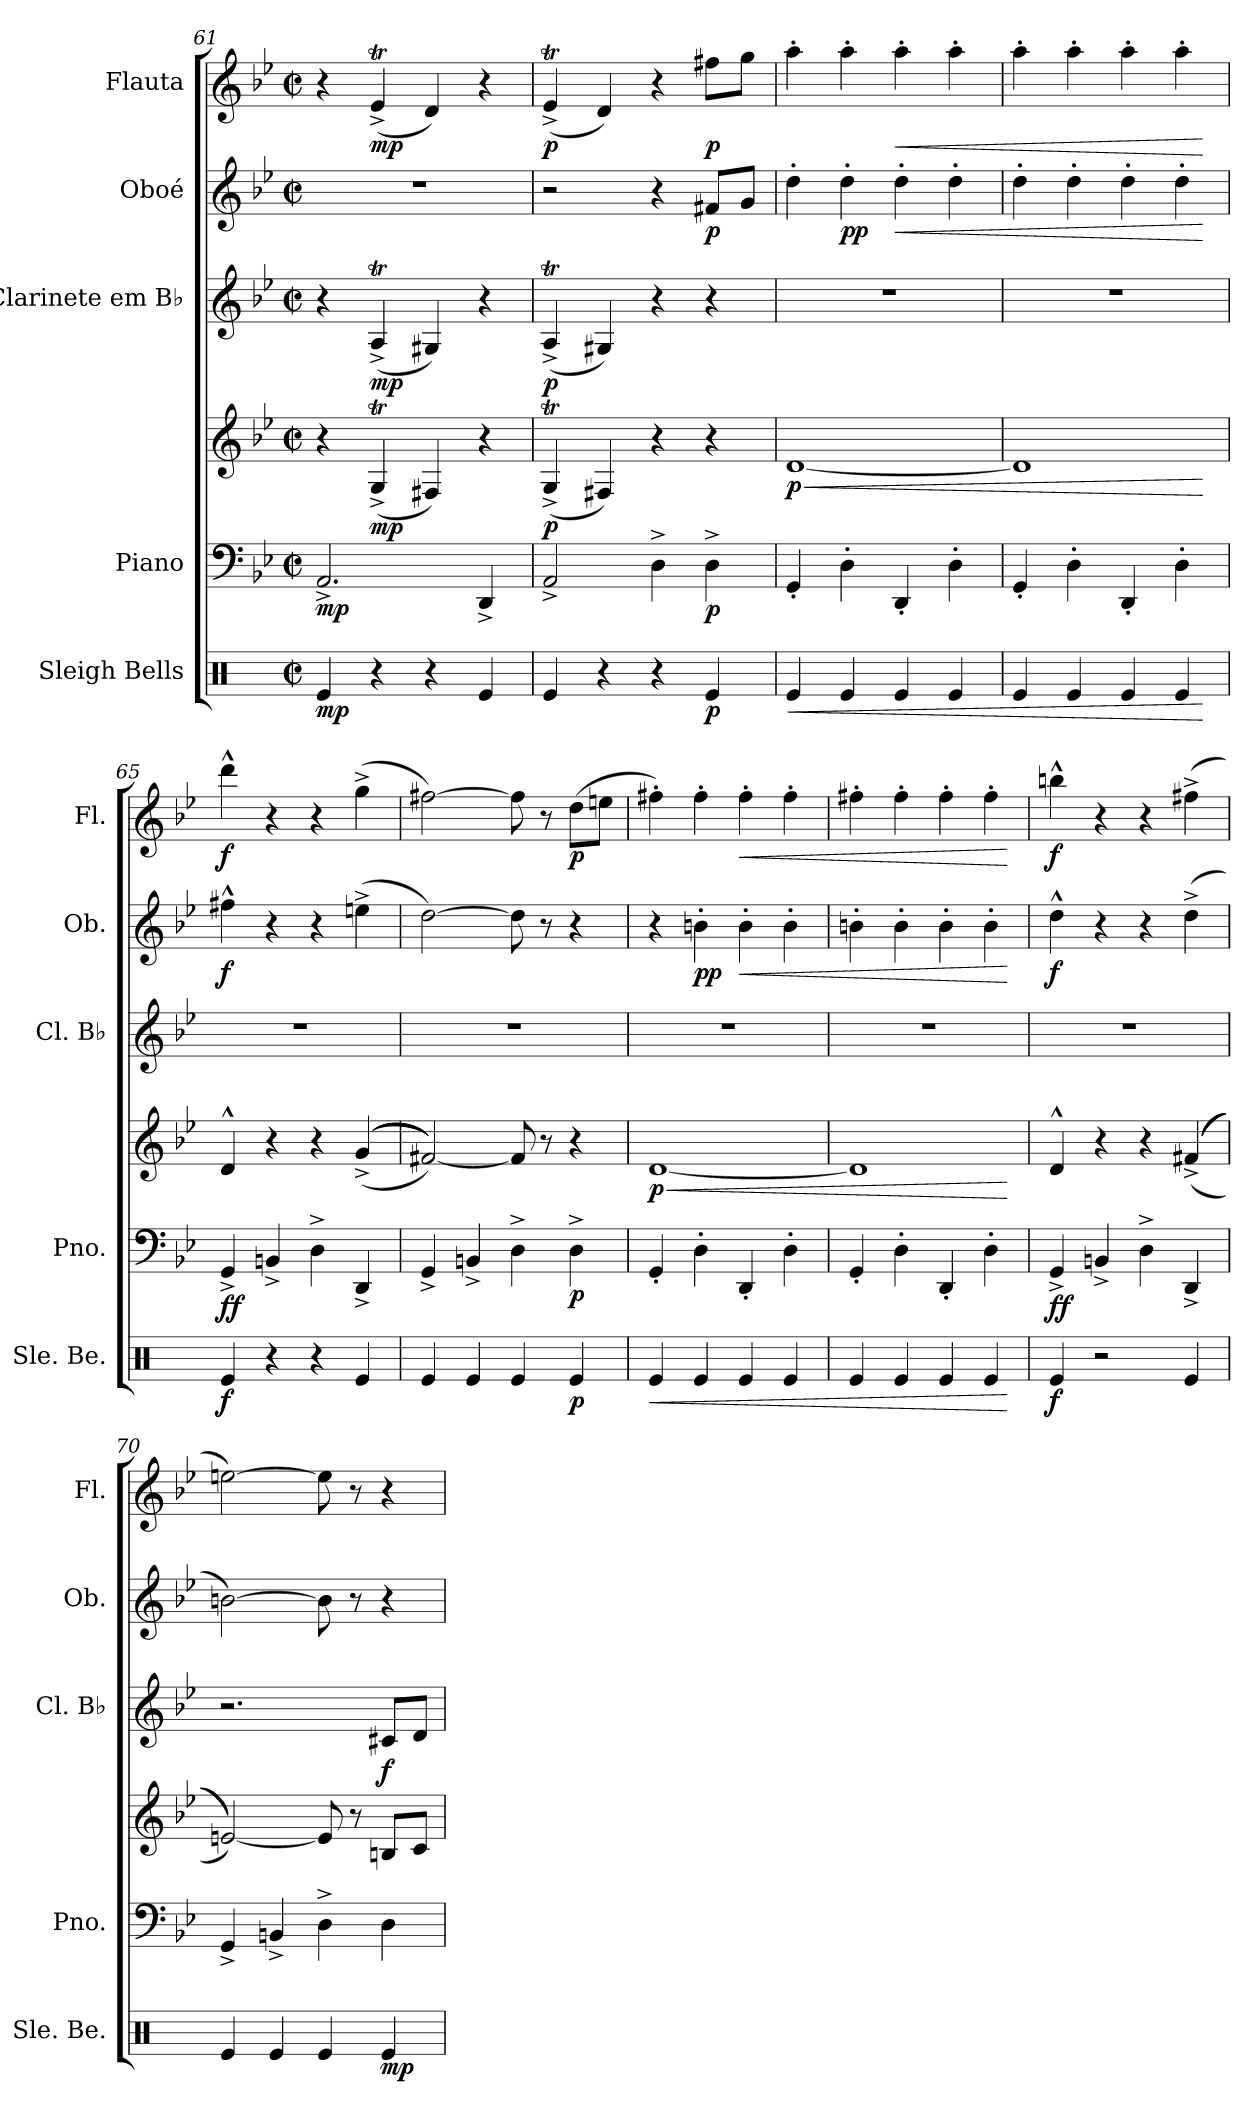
**kern	**dynam	**kern	**kern	**dynam	**kern	**dynam	**kern	**dynam	**kern	**dynam
*part5	*part5	*part4	*part4	*part4	*part3	*part3	*part2	*part2	*part1	*part1
*staff6	*staff6	*staff5	*staff4	*staff4/5	*staff3	*staff3	*staff2	*staff2	*staff1	*staff1
*I"Sleigh Bells	*	*I"Piano	*	*	*I"Clarinete em B♭	*	*I"Oboé	*	*I"Flauta	*
*I'Sle. Be.	*	*I'Pno.	*	*	*I'Cl. B♭	*	*I'Ob.	*	*I'Fl.	*
!!LO:PB:g=z
*clefX	*	*clefF4	*clefG2	*	*clefG2	*	*clefG2	*	*clefG2	*
*	*	*	*	*	*ITrd1c2	*	*	*	*	*
*k[]	*	*k[b-e-]	*k[b-e-]	*	*k[b-e-a-d-]	*	*k[b-e-]	*	*k[b-e-]	*
*M2/2	*	*M2/2	*M2/2	*	*M2/2	*	*M2/2	*	*M2/2	*
*met(c|)	*	*met(c|)	*met(c|)	*	*met(c|)	*	*met(c|)	*	*met(c|)	*
=61	=61	=61	=61	=61	=61	=61	=61	=61	=61	=61
!	!LO:DY:b	!	!	!LO:DY:b=2	!	!	!	!	!	!
4Re/	mp	2.AA^/	4r	mp	4r	.	1r	.	4r	.
!	!	!	!	!LO:DY:b	!	!LO:DY:b	!	!	!	!LO:DY:b
4r	.	.	(4GT^/	mp	(4Gt^/	mp	.	.	(4e-T^/	mp
4r	.	.	4F#X/)	.	4F#X/)	.	.	.	4d/)	.
4Re/	.	4DD^/	4r	.	4r	.	.	.	4r	.
=62	=62	=62	=62	=62	=62	=62	=62	=62	=62	=62
!	!	!	!	!LO:DY:b	!	!LO:DY:b	!	!	!	!LO:DY:b
4Re/	.	2AA^/	(4GT^/	p	(4Gt^/	p	2r	.	(4e-T^/	p
4r	.	.	4F#X/)	.	4F#X/)	.	.	.	4d/)	.
4r	.	4D^\	4r	.	4r	.	4r	.	4r	.
!	!LO:DY:b	!	!	!LO:DY:b=2	!	!	!	!LO:DY:b	!	!LO:DY:b
4Re/	p	4D^\	4r	p	4r	.	8f#X/L	p	8ff#X\L	p
.	.	.	.	.	.	.	8g/J	.	8gg\J	.
=63	=63	=63	=63	=63	=63	=63	=63	=63	=63	=63
!	!LO:HP:b	!	!	!LO:HP:b	!	!	!	!	!	!
!	!	!	!	!LO:DY:n=1:b	!	!	!	!	!	!
4Re/	<	4GG'/	[1d	< p	1r	.	4dd'\	.	4aa'\	.
!	!	!	!	!	!	!	!	!LO:DY:b	!	!
!	!	!	!	!	!	!	!	!LO:DY:n=1:b	!	!
4Re/	.	4D'\	.	.	.	.	4dd'\	p p	4aa'\	.
!	!	!	!	!	!	!	!	!LO:HP:b	!	!LO:HP:b
4Re/	.	4DD'/	.	.	.	.	4dd'\	<	4aa'\	<
4Re/	.	4D'\	.	.	.	.	4dd'\	.	4aa'\	.
=64	=64	=64	=64	=64	=64	=64	=64	=64	=64	=64
4Re/	.	4GG'/	1d]	.	1r	.	4dd'\	.	4aa'\	.
4Re/	.	4D'\	.	.	.	.	4dd'\	.	4aa'\	.
4Re/	.	4DD'/	.	.	.	.	4dd'\	.	4aa'\	.
4Re/	.	4D'\	.	.	.	.	4dd'\	.	4aa'\	.
.	[	.	.	[	.	.	.	[	.	[
=65	=65	=65	=65	=65	=65	=65	=65	=65	=65	=65
!	!LO:DY:b	!	!	!LO:DY:b=2	!	!	!	!	!	!
!	!	!	!	!LO:DY:n=1:b	!	!	!	!LO:DY:b	!	!LO:DY:b
4Re/	f	4GG^/	4d^^/	f f	1r	.	4ff#X^^\	f	4ddd^^\	f
4r	.	4BBn^/	4r	.	.	.	4r	.	4r	.
4r	.	4D^\	4r	.	.	.	4r	.	4r	.
4Re/	.	4DD^/	((((4g^/	.	.	.	(4een^\	.	(4gg^\	.
=66	=66	=66	=66	=66	=66	=66	=66	=66	=66	=66
4Re/	.	4GG^/	[2f#X/))))	.	1r	.	[2dd\)	.	[2ff#X\)	.
4Re/	.	4BBn^/	.	.	.	.	.	.	.	.
4Re/	.	4D^\	8f#/]	.	.	.	8dd\]	.	8ff#\]	.
.	.	.	8r	.	.	.	8r	.	8r	.
!	!LO:DY:b	!	!	!LO:DY:b=2	!	!	!	!	!	!LO:DY:b
4Re/	p	4D^\	4r	p	.	.	4r	.	(8dd\L	p
.	.	.	.	.	.	.	.	.	8een\J	.
!!LO:LB:g=z
=67	=67	=67	=67	=67	=67	=67	=67	=67	=67	=67
!	!LO:HP:b	!	!	!LO:HP:b	!	!	!	!	!	!
!	!	!	!	!LO:DY:n=1:b	!	!	!	!	!	!
4Re/	<	4GG'/	[1d	< p	1r	.	4r	.	4ff#X'\)	.
!	!	!	!	!	!	!	!	!LO:DY:b	!	!
!	!	!	!	!	!	!	!	!LO:DY:n=1:b	!	!
4Re/	.	4D'\	.	.	.	.	4bn'\	p p	4ff#'\	.
!	!	!	!	!	!	!	!	!LO:HP:b	!	!LO:HP:b
4Re/	.	4DD'/	.	.	.	.	4b'\	<	4ff#'\	<
4Re/	.	4D'\	.	.	.	.	4b'\	.	4ff#'\	.
=68	=68	=68	=68	=68	=68	=68	=68	=68	=68	=68
4Re/	.	4GG'/	1d]	.	1r	.	4bn'\	.	4ff#X'\	.
4Re/	.	4D'\	.	.	.	.	4b'\	.	4ff#'\	.
4Re/	.	4DD'/	.	.	.	.	4b'\	.	4ff#'\	.
4Re/	.	4D'\	.	.	.	.	4b'\	.	4ff#'\	.
.	[	.	.	[	.	.	.	[	.	[
=69	=69	=69	=69	=69	=69	=69	=69	=69	=69	=69
!	!LO:DY:b	!	!	!LO:DY:b=2	!	!	!	!	!	!
!	!	!	!	!LO:DY:n=1:b	!	!	!	!LO:DY:b	!	!LO:DY:b
4Re/	f	4GG^/	4d^^/	f f	1r	.	4dd^^\	f	4bbn^^\	f
2r	.	4BBn^/	4r	.	.	.	4r	.	4r	.
.	.	4D^\	4r	.	.	.	4r	.	4r	.
4Re/	.	4DD^/	((((4f#X^/	.	.	.	(4dd^\	.	(4ff#X^\	.
=70	=70	=70	=70	=70	=70	=70	=70	=70	=70	=70
4Re/	.	4GG^/	[2en/))))	.	2.r	.	[2bn\)	.	[2een\)	.
4Re/	.	4BBn^/	.	.	.	.	.	.	.	.
4Re/	.	4D^\	8e/]	.	.	.	8b\]	.	8ee\]	.
.	.	.	8r	.	.	.	8r	.	8r	.
!	!LO:DY:b	!	!	!LO:DY:b=2	!	!	!	!	!	!
!	!	!	!	!LO:DY:n=1:b	!	!LO:DY:b	!	!	!	!
4Re/	mp	4D\	8Bn/L	mp f	8Bn/L	f	4r	.	4r	.
.	.	.	8c/J	.	8c/J	.	.	.	.	.
=	=	=	=	=	=	=	=	=	=	=
*-	*-	*-	*-	*-	*-	*-	*-	*-	*-	*-
